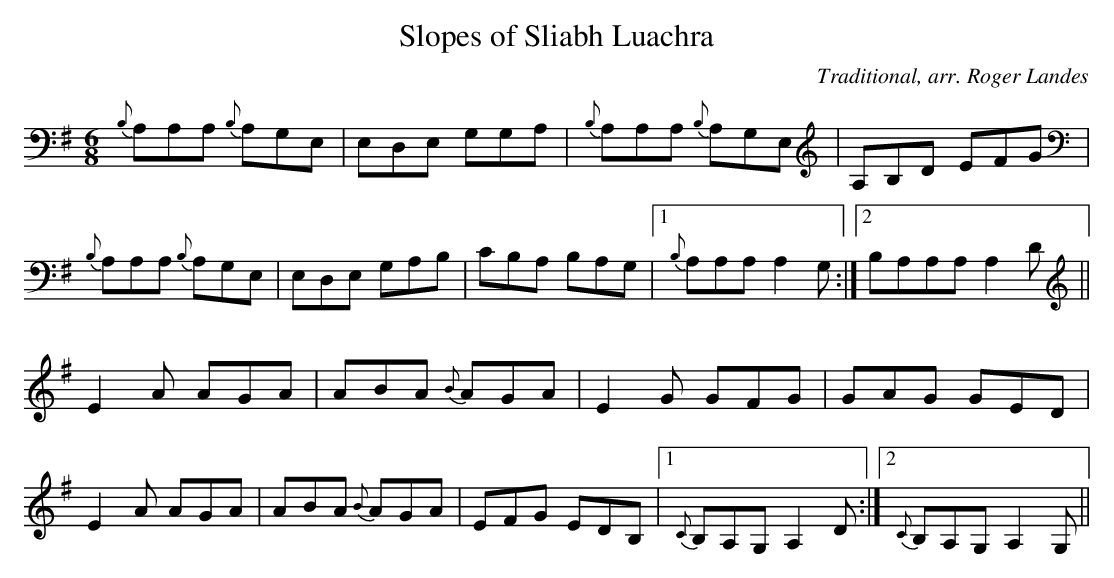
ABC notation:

X:1
T:Slopes of Sliabh Luachra
C:Traditional, arr. Roger Landes
M:6/8
L:1/8
K:ADor
{B,}A,A,A, {B,}A,G,E,|E,D,E, G,G,A,|{B,}A,A,A, {B,}A,G,E,|A,B,D EFG|!
{B,}A,A,A, {B,}A,G,E,|E,D,E, G,A,B,|CB,A, B,A,G,|1 {B,}A,A,A, A,2G,:|2 {
B,}A,A,A, A,2D||!
E2A AGA|ABA {B}AGA|E2G GFG|GAG GED|!
E2A AGA|ABA {B}AGA|EFG EDB,|1 {C}B,A,G, A,2D:|2 {C}B,A,G, A,2G,||!
